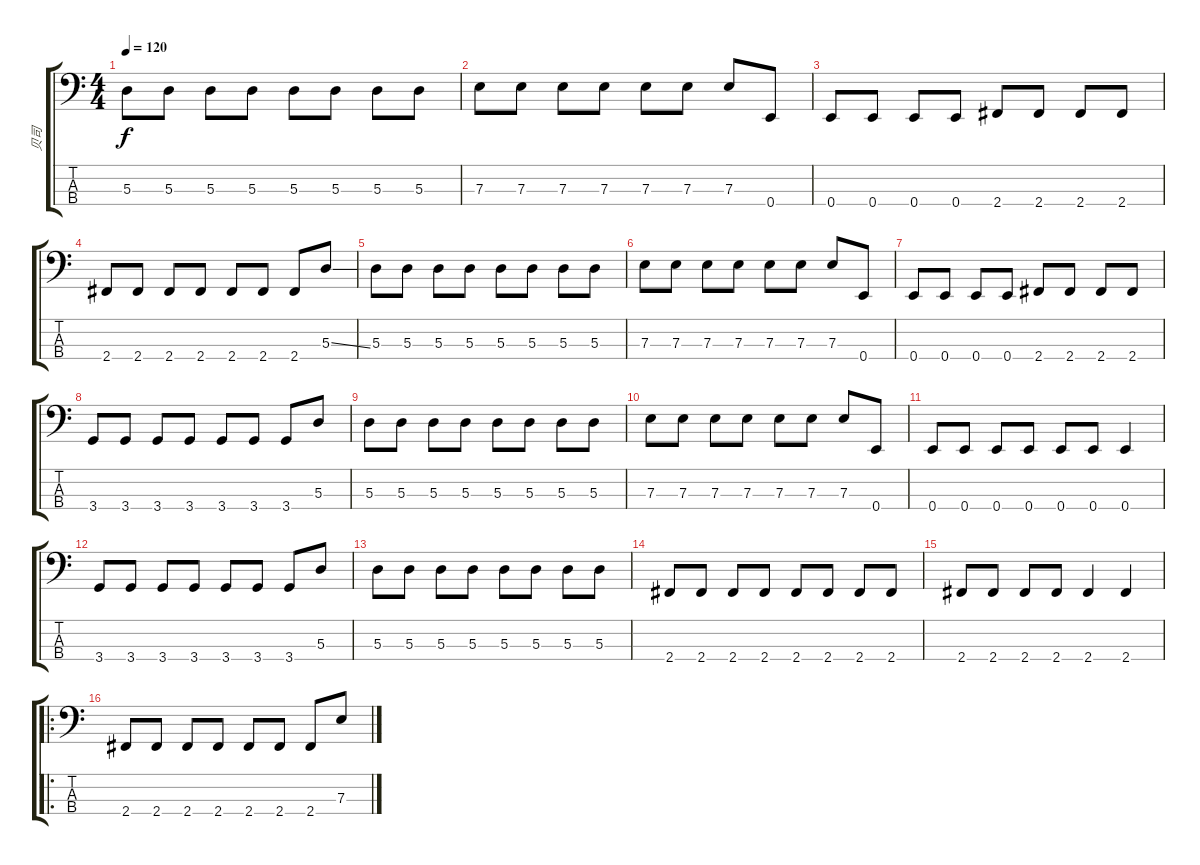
\track ("贝司" "贝司") {instrument electricbassfinger}
\staff {score tabs}
\tuning (G2 D2 A1 E1) {hide}
\ts (4 4)
\tempo 120
\clef f4
\ks c
5.3.8{dy f} 5.3.8 5.3.8 5.3.8 5.3.8 5.3.8 5.3.8 5.3.8 |
7.3.8 7.3.8 7.3.8 7.3.8 7.3.8 7.3.8 7.3.8 0.4.8 |
0.4.8 0.4.8 0.4.8 0.4.8 2.4.8 2.4.8 2.4.8 2.4.8 |
2.4.8 2.4.8 2.4.8 2.4.8 2.4.8 2.4.8 2.4.8 5.3{ss}.8 |
5.3.8 5.3.8 5.3.8 5.3.8 5.3.8 5.3.8 5.3.8 5.3.8 |
7.3.8 7.3.8 7.3.8 7.3.8 7.3.8 7.3.8 7.3.8 0.4.8 |
0.4.8 0.4.8 0.4.8 0.4.8 2.4.8 2.4.8 2.4.8 2.4.8 |
3.4.8 3.4.8 3.4.8 3.4.8 3.4.8 3.4.8 3.4.8 5.3.8 |
5.3.8 5.3.8 5.3.8 5.3.8 5.3.8 5.3.8 5.3.8 5.3.8 |
7.3.8 7.3.8 7.3.8 7.3.8 7.3.8 7.3.8 7.3.8 0.4.8 |
0.4.8 0.4.8 0.4.8 0.4.8 0.4.8 0.4.8 0.4.4 |
3.4.8 3.4.8 3.4.8 3.4.8 3.4.8 3.4.8 3.4.8 5.3.8 |
5.3.8 5.3.8 5.3.8 5.3.8 5.3.8 5.3.8 5.3.8 5.3.8 |
2.4.8 2.4.8 2.4.8 2.4.8 2.4.8 2.4.8 2.4.8 2.4.8 |
2.4.8 2.4.8 2.4.8 2.4.8 2.4.4 2.4.4 |
\ro
2.4.8 2.4.8 2.4.8 2.4.8 2.4.8 2.4.8 2.4.8 7.3.8
